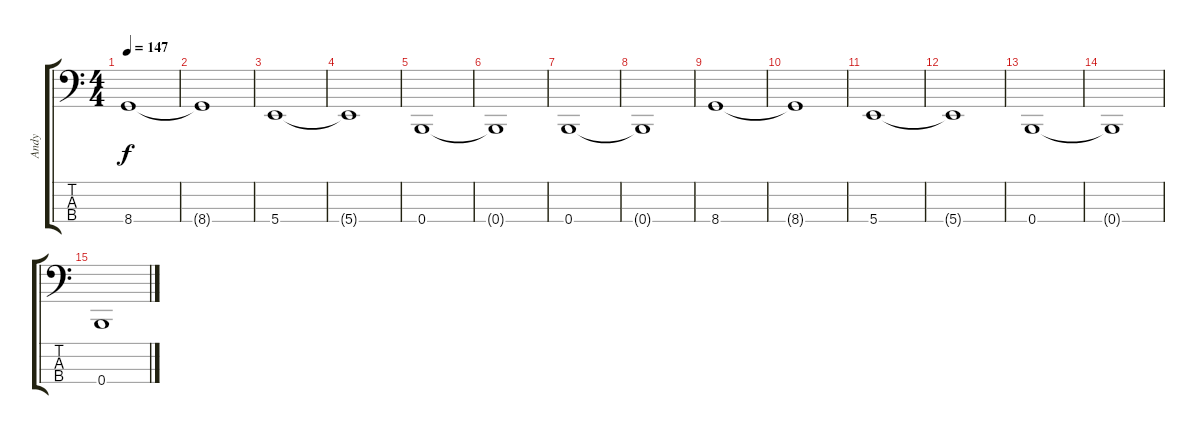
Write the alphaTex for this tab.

\track ("Andy" "Andy") {instrument electricbasspick}
\staff {score tabs}
\tuning (E2 B1 Gb1 B0) {hide}
\ts (4 4)
\tempo 147
\clef f4
\ks c
8.4.1{dy f} |
8.4{t}.1 |
5.4.1 |
5.4{t}.1 |
0.4.1 |
0.4{t}.1 |
0.4.1 |
0.4{t}.1 |
8.4.1 |
8.4{t}.1 |
5.4.1 |
5.4{t}.1 |
0.4.1 |
0.4{t}.1 |
0.4.1
